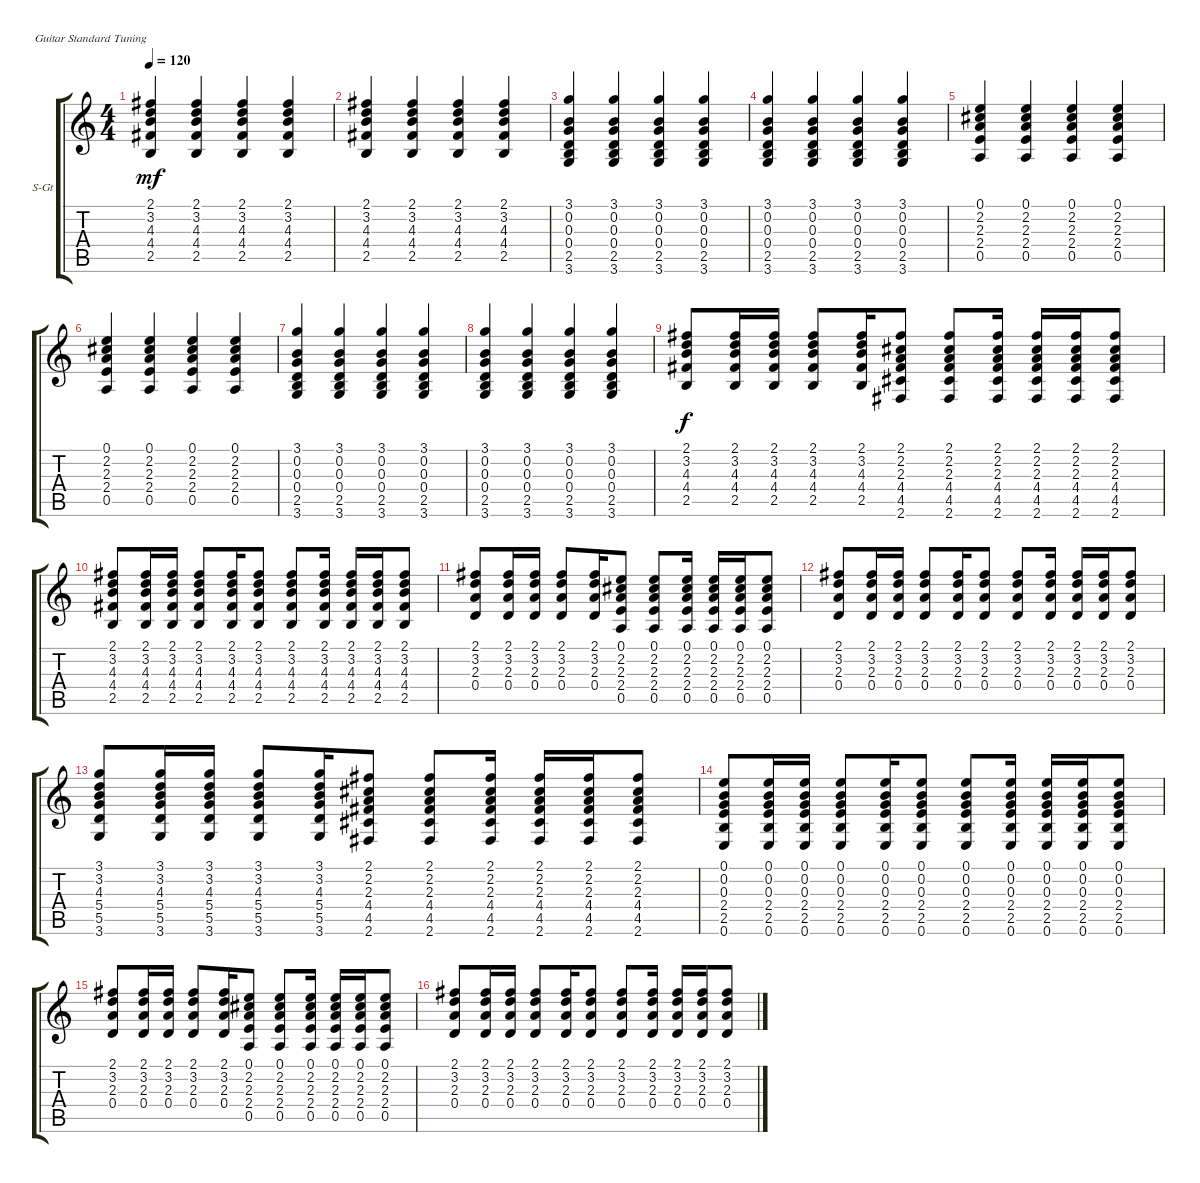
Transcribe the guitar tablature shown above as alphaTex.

\defaultSystemsLayout 4
\bracketExtendMode groupsimilarinstruments
\firstSystemTrackNameOrientation horizontal
\otherSystemsTrackNameOrientation horizontal
\track ("Steel Guitar" "S-Gt") {instrument acousticguitarsteel}
\staff {score tabs}
\tuning (E4 B3 G3 D3 A2 E2)
\ts (4 4)
\tempo 120
\clef g2
\ks c
(2.5 4.4 4.3 3.2 2.1).4{dy mf} (2.5 4.4 4.3 3.2 2.1).4 (2.5 4.4 4.3 3.2 2.1).4 (2.5 4.4 4.3 3.2 2.1).4 |
(2.5 4.4 4.3 3.2 2.1).4 (2.5 4.4 4.3 3.2 2.1).4 (2.5 4.4 4.3 3.2 2.1).4 (2.5 4.4 4.3 3.2 2.1).4 |
(3.6 2.5 0.4 0.3 0.2 3.1).4 (3.6 2.5 0.4 0.3 0.2 3.1).4 (3.6 2.5 0.4 0.3 0.2 3.1).4 (3.6 2.5 0.4 0.3 0.2 3.1).4 |
(3.6 2.5 0.4 0.3 0.2 3.1).4 (3.6 2.5 0.4 0.3 0.2 3.1).4 (3.6 2.5 0.4 0.3 0.2 3.1).4 (3.6 2.5 0.4 0.3 0.2 3.1).4 |
(0.5 2.4 2.3 2.2 0.1).4 (0.5 2.4 2.3 2.2 0.1).4 (0.5 2.4 2.3 2.2 0.1).4 (0.5 2.4 2.3 2.2 0.1).4 |
(0.5 2.4 2.3 2.2 0.1).4 (0.5 2.4 2.3 2.2 0.1).4 (0.5 2.4 2.3 2.2 0.1).4 (0.5 2.4 2.3 2.2 0.1).4 |
(3.6 2.5 0.4 0.3 0.2 3.1).4 (3.6 2.5 0.4 0.3 0.2 3.1).4 (3.6 2.5 0.4 0.3 0.2 3.1).4 (3.6 2.5 0.4 0.3 0.2 3.1).4 |
(3.6 2.5 0.4 0.3 0.2 3.1).4 (3.6 2.5 0.4 0.3 0.2 3.1).4 (3.6 2.5 0.4 0.3 0.2 3.1).4 (3.6 2.5 0.4 0.3 0.2 3.1).4 |
(2.1 3.2 4.3 4.4 2.5).8{dy f} (2.1 3.2 4.3 4.4 2.5).16 (2.1 3.2 4.3 4.4 2.5).16 (2.1 3.2 4.3 4.4 2.5).8 (2.1 3.2 4.3 4.4 2.5).16 (2.1 2.2 2.3 4.4 4.5 2.6).8 (2.1 2.2 2.3 4.4 4.5 2.6).8 (2.1 2.2 2.3 4.4 4.5 2.6).16 (2.1 2.2 2.3 4.4 4.5 2.6).16 (2.1 2.2 2.3 4.4 4.5 2.6).16 (2.1 2.2 2.3 4.4 4.5 2.6).8 |
(2.1 3.2 4.3 4.4 2.5).8 (2.1 3.2 4.3 4.4 2.5).16 (2.1 3.2 4.3 4.4 2.5).16 (2.1 3.2 4.3 4.4 2.5).8 (2.1 3.2 4.3 4.4 2.5).16 (2.1 3.2 4.3 4.4 2.5).8 (2.1 3.2 4.3 4.4 2.5).8 (2.1 3.2 4.3 4.4 2.5).16 (2.1 3.2 4.3 4.4 2.5).16 (2.1 3.2 4.3 4.4 2.5).16 (2.1 3.2 4.3 4.4 2.5).8 |
(2.1 3.2 2.3 0.4).8 (2.1 3.2 2.3 0.4).16 (2.1 3.2 2.3 0.4).16 (2.1 3.2 2.3 0.4).8 (2.1 3.2 2.3 0.4).16 (0.1 2.2 2.3 2.4 0.5).8 (0.1 2.2 2.3 2.4 0.5).8 (0.1 2.2 2.3 2.4 0.5).16 (0.1 2.2 2.3 2.4 0.5).16 (0.1 2.2 2.3 2.4 0.5).16 (0.1 2.2 2.3 2.4 0.5).8 |
(2.1 3.2 2.3 0.4).8 (2.1 3.2 2.3 0.4).16 (2.1 3.2 2.3 0.4).16 (2.1 3.2 2.3 0.4).8 (2.1 3.2 2.3 0.4).16 (2.1 3.2 2.3 0.4).8 (2.1 3.2 2.3 0.4).8 (2.1 3.2 2.3 0.4).16 (2.1 3.2 2.3 0.4).16 (2.1 3.2 2.3 0.4).16 (2.1 3.2 2.3 0.4).8 |
(3.1 3.2 4.3 5.4 5.5 3.6).8 (3.1 3.2 4.3 5.4 5.5 3.6).16 (3.1 3.2 4.3 5.4 5.5 3.6).16 (3.1 3.2 4.3 5.4 5.5 3.6).8 (3.1 3.2 4.3 5.4 5.5 3.6).16 (2.1 2.2 2.3 4.4 4.5 2.6).8 (2.1 2.2 2.3 4.4 4.5 2.6).8 (2.1 2.2 2.3 4.4 4.5 2.6).16 (2.1 2.2 2.3 4.4 4.5 2.6).16 (2.1 2.2 2.3 4.4 4.5 2.6).16 (2.1 2.2 2.3 4.4 4.5 2.6).8 |
(0.1 0.2 0.3 2.4 2.5 0.6).8 (0.1 0.2 0.3 2.4 2.5 0.6).16 (0.1 0.2 0.3 2.4 2.5 0.6).16 (0.1 0.2 0.3 2.4 2.5 0.6).8 (0.1 0.2 0.3 2.4 2.5 0.6).16 (0.1 0.2 0.3 2.4 2.5 0.6).8 (0.1 0.2 0.3 2.4 2.5 0.6).8 (0.1 0.2 0.3 2.4 2.5 0.6).16 (0.1 0.2 0.3 2.4 2.5 0.6).16 (0.1 0.2 0.3 2.4 2.5 0.6).16 (0.1 0.2 0.3 2.4 2.5 0.6).8 |
(2.1 3.2 2.3 0.4).8 (2.1 3.2 2.3 0.4).16 (2.1 3.2 2.3 0.4).16 (2.1 3.2 2.3 0.4).8 (2.1 3.2 2.3 0.4).16 (0.1 2.2 2.3 2.4 0.5).8 (0.1 2.2 2.3 2.4 0.5).8 (0.1 2.2 2.3 2.4 0.5).16 (0.1 2.2 2.3 2.4 0.5).16 (0.1 2.2 2.3 2.4 0.5).16 (0.1 2.2 2.3 2.4 0.5).8 |
(2.1 3.2 2.3 0.4).8 (2.1 3.2 2.3 0.4).16 (2.1 3.2 2.3 0.4).16 (2.1 3.2 2.3 0.4).8 (2.1 3.2 2.3 0.4).16 (2.1 3.2 2.3 0.4).8 (2.1 3.2 2.3 0.4).8 (2.1 3.2 2.3 0.4).16 (2.1 3.2 2.3 0.4).16 (2.1 3.2 2.3 0.4).16 (2.1 3.2 2.3 0.4).8
